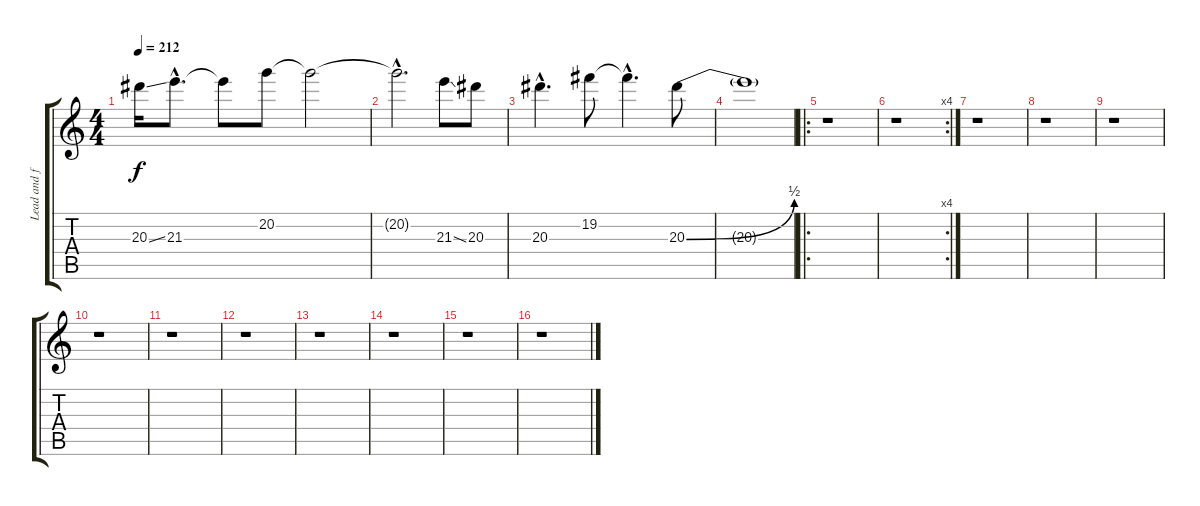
\track ("Lead and fills." "Lead and f") {instrument distortionguitar}
\staff {score tabs}
\tuning (E4 B3 G3 D3 A2 E2) {hide}
\ts (4 4)
\tempo 212
\clef g2
\ks c
20.3{ss}.16{dy f} 21.3{hac}.8{d} 21.3{t}.8 20.2.8 20.2{t}.2 |
20.2{hac t}.2{d} 21.3{ss}.8 20.3.8 |
20.3{hac}.4{d} 19.2.8 19.2{hac t}.4{d} 20.3{be (bend 0 0 60 2)}.8 |
20.3{t}.1 |
\ro
r.1 |
\rc 4
r.1 |
r.1 |
r.1 |
r.1 |
r.1 |
r.1 |
r.1 |
r.1 |
r.1 |
r.1 |
r.1
